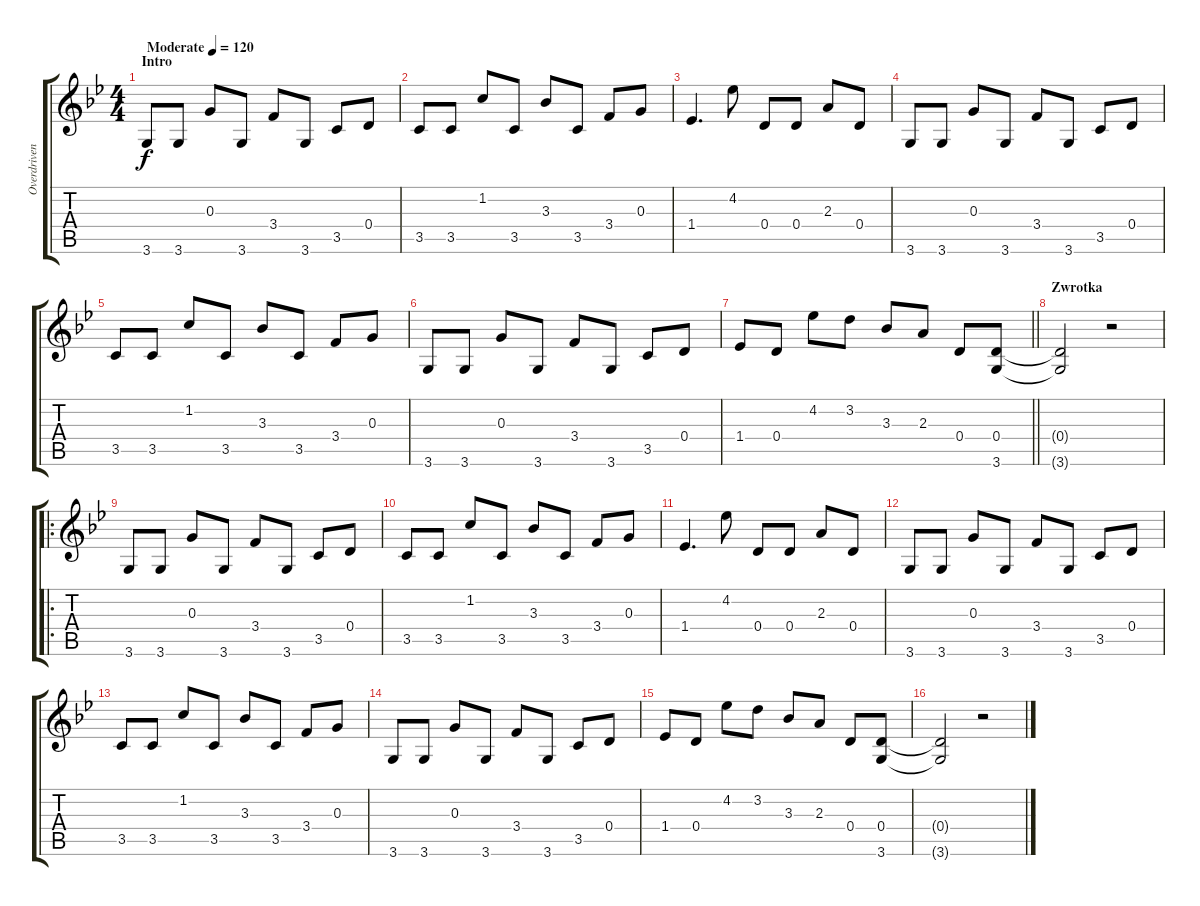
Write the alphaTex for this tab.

\track ("Overdriven Guitar" "Overdriven") {instrument overdrivenguitar}
\staff {score tabs}
\tuning (E4 B3 G3 D3 A2 E2) {hide}
\ts (4 4)
\section ("" "Intro")
\tempo (120 "Moderate")
\clef g2
\ks bb
3.6.8{dy f instrument overdrivenguitar} 3.6.8 0.3.8 3.6.8 3.4.8 3.6.8 3.5.8 0.4.8 |
3.5.8 3.5.8 1.2.8 3.5.8 3.3.8 3.5.8 3.4.8 0.3.8 |
1.4.4{d} 4.2.8 0.4.8 0.4.8 2.3.8 0.4.8 |
3.6.8 3.6.8 0.3.8 3.6.8 3.4.8 3.6.8 3.5.8 0.4.8 |
3.5.8 3.5.8 1.2.8 3.5.8 3.3.8 3.5.8 3.4.8 0.3.8 |
3.6.8 3.6.8 0.3.8 3.6.8 3.4.8 3.6.8 3.5.8 0.4.8 |
\barLineRight lightlight
1.4.8 0.4.8 4.2.8 3.2.8 3.3.8 2.3.8 0.4.8 (0.4 3.6).8 |
\section ("" "Zwrotka")
(0.4{t} 3.6{t}).2 r.2 |
\ro
3.6.8 3.6.8 0.3.8 3.6.8 3.4.8 3.6.8 3.5.8 0.4.8 |
3.5.8 3.5.8 1.2.8 3.5.8 3.3.8 3.5.8 3.4.8 0.3.8 |
1.4.4{d} 4.2.8 0.4.8 0.4.8 2.3.8 0.4.8 |
3.6.8 3.6.8 0.3.8 3.6.8 3.4.8 3.6.8 3.5.8 0.4.8 |
3.5.8 3.5.8 1.2.8 3.5.8 3.3.8 3.5.8 3.4.8 0.3.8 |
3.6.8 3.6.8 0.3.8 3.6.8 3.4.8 3.6.8 3.5.8 0.4.8 |
1.4.8 0.4.8 4.2.8 3.2.8 3.3.8 2.3.8 0.4.8 (0.4 3.6).8 |
(0.4{t} 3.6{t}).2 r.2
